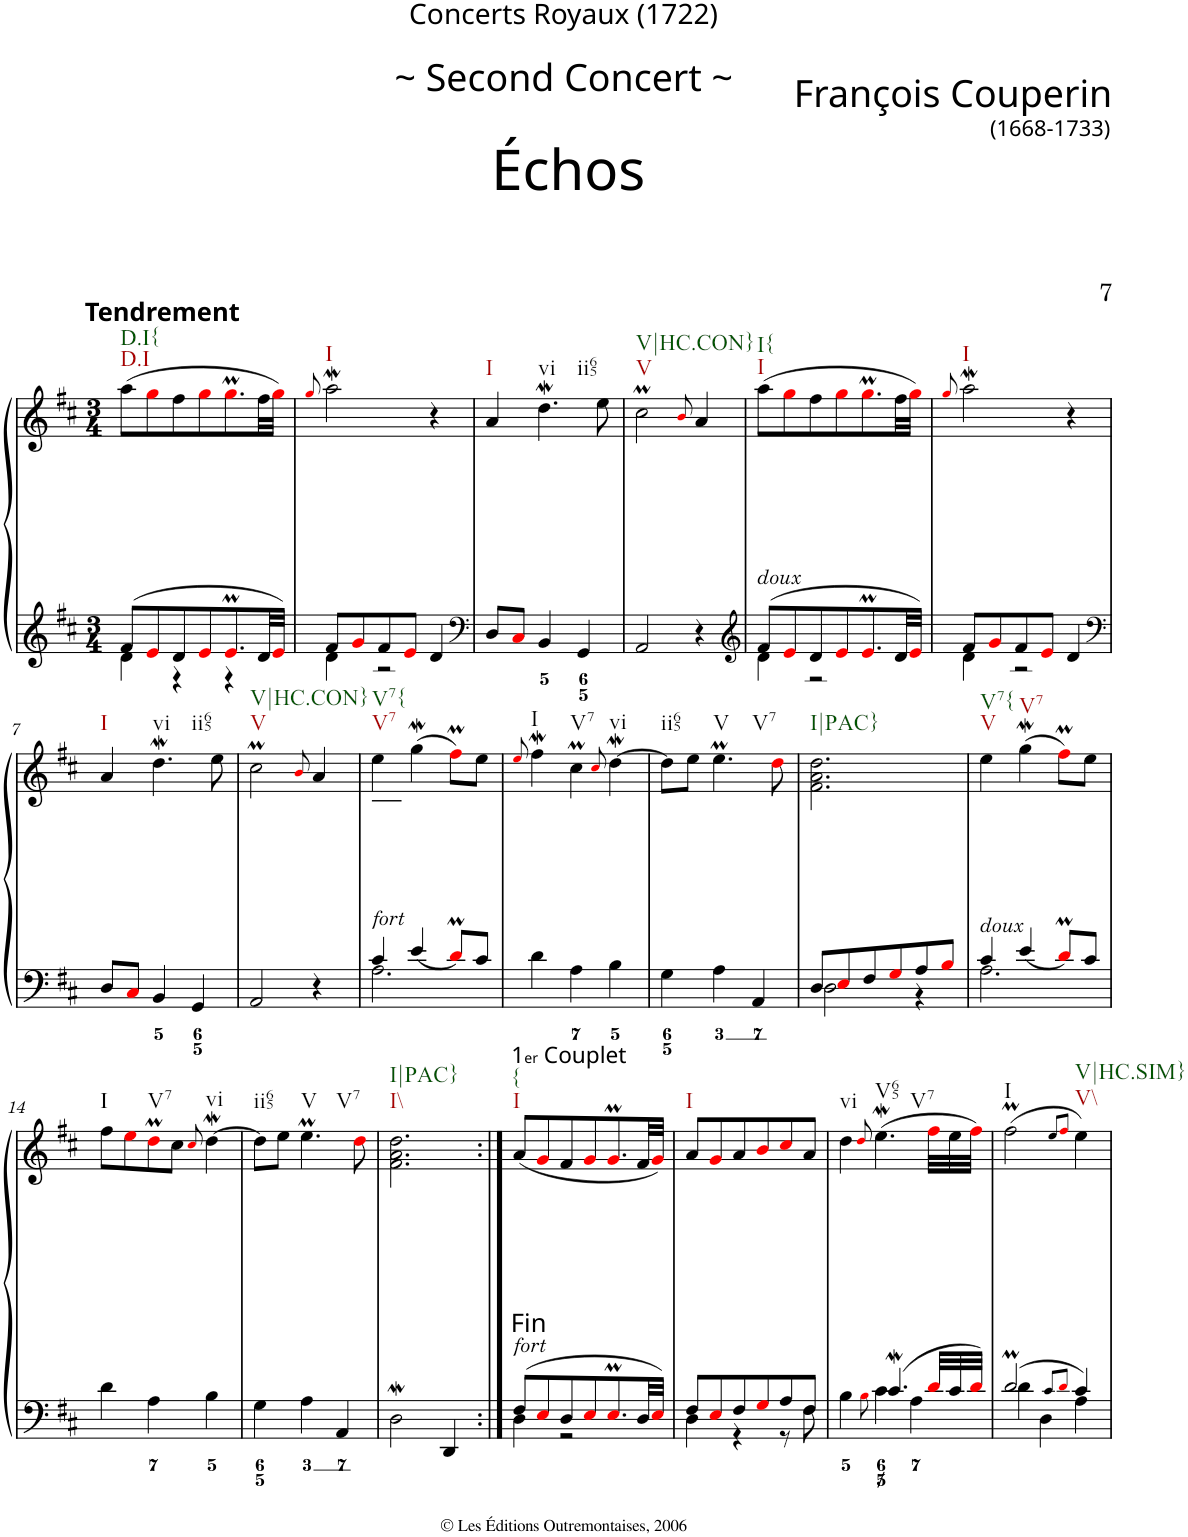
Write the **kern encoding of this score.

**kern	**kern
*part1	*part1
*staff2	*staff1
*I"Clavecin	*
*clefG2	*clefG2
*k[f#c#]	*k[f#c#]
*D:	*D:
*M3/4	*M3/4
=1	=1
*^	*
!	!	!LO:TX:a:B:t=Tendrement
!	!	!LO:TX:b:t=D.I
!	!	!LO:TX:b:t=D.I{
8f#/L	4d\	(>8aa\L
8ei/	.	8ggi\
8d/	4r	8ff#\
8ei/	.	8ggi\
8.eMi/	4r	8.ggMi\
32d/LL	.	32ff#\LL
32ei/JJJ	.	32ggi\JJJ)
=2	=2	=2
.	.	8qggi/
!	!	!LO:TX:b:t=I
8f#/L	4d\	2aaW\
8gi/	.	.
8f#/	2r	.
8ei/J	.	.
4d/	.	4r
*v	*v	*
=3	=3
*clefF4	*
!	!LO:TX:b:t=I
8D/L	4a/
8C#i/J	.
!	!LO:TX:b:t=vi
!	!LO:TX:b:t=ii65
4BB/	4.ddw\
4GG/	.
.	8ee\
=4	=4
!	!LO:TX:b:t=V
!	!LO:TX:b:t=V|HC.CON}
2AA/	2cc#m\
.	8qbi/
4r	4a/
=5	=5
*clefG2	*
*^	*
!	!	!LO:TX:b:i:t=doux
!	!	!LO:TX:b:t=I
!	!	!LO:TX:b:t=I{
8f#/L	4d\	(>8aa\L
8ei/	.	8ggi\
8d/	2r	8ff#\
8ei/	.	8ggi\
8.eMi/	.	8.ggMi\
32d/LL	.	32ff#\LL
32ei/JJJ	.	32ggi\JJJ)
=6	=6	=6
.	.	8qggi/
!	!	!LO:TX:b:t=I
8f#/L	4d\	2aaW\
8gi/	.	.
8f#/	2r	.
8ei/J	.	.
4d/	.	4r
*v	*v	*
!!LO:LB:g=z
=7	=7
*clefF4	*
!	!LO:TX:b:t=I
8D/L	4a/
8C#i/J	.
!	!LO:TX:b:t=vi
!	!LO:TX:b:t=ii65
4BB/	4.ddw\
4GG/	.
.	8ee\
=8	=8
!	!LO:TX:b:t=V
!	!LO:TX:b:t=V|HC.CON}
2AA/	2cc#m\
.	8qbi/
4r	4a/
=9	=9
*^	*
!	!	!LO:TX:b:i:t=fort
!	!	!LO:TX:b:t=V7
!	!	!LO:TX:b:t=V7{
4c#/	2.A\	4ee\
4e/	.	(>4ggw\
8dMi/L	.	8ff#mi\L)
8c#/J	.	8ee\J
*v	*v	*
=10	=10
.	8qeei/
!	!LO:TX:b:t=I
4d\	4ff#W\
!	!LO:TX:b:t=V7
4A\	4cc#m\
.	8qcc#i/
!	!LO:TX:b:t=vi
4B\	[4ddw\
=11	=11
!	!LO:TX:b:t=ii65
4G\	8dd\L]
.	8ee\J
!	!LO:TX:b:t=V
!	!LO:TX:b:t=V7
4A\	4.eeM\
4AA/	.
.	8ddi\
=12	=12
*^	*
!	!	!LO:TX:b:t=I|PAC}
8D/L	2D\	2.f#\ 2.a\ 2.dd\
8Ei/	.	.
8F#/	.	.
8Gi/	.	.
8A/	4r	.
8Bi/J	.	.
=13	=13	=13
!	!	!LO:TX:b:i:t=doux
!	!	!LO:TX:b:t=V
!	!	!LO:TX:b:t=V7{
4c#/	2.A\	4ee\
!	!	!LO:TX:b:t=V7
4e/	.	(>4ggw\
8dMi/L	.	8ff#mi\L)
8c#/J	.	8ee\J
*v	*v	*
!!LO:LB:g=z
=14	=14
!	!LO:TX:b:t=I
4d\	8ff#\L
.	8eei\
!	!LO:TX:b:t=V7
4A\	8ddMi\
.	8cc#\J
.	8qcc#i/
!	!LO:TX:b:t=vi
4B\	[4ddw\
=15	=15
!	!LO:TX:b:t=ii65
4G\	8dd\L]
.	8ee\J
!	!LO:TX:b:t=V
!	!LO:TX:b:t=V7
4A\	4.eeM\
4AA/	.
.	8ddi\
=16	=16
!	!LO:TX:b:t=I\\
!	!LO:TX:b:t=I|PAC}
2Dw\	2.f#\ 2.a\ 2.dd\
4DD/	.
=17:|!	=17:|!
*^	*
!	!	!LO:TX:b:t=Fin
!	!	!LO:TX:a:t=1
!	!	!LO:TX:a:t=er
!	!	!LO:TX:a:t=Couplet
!	!	!LO:TX:b:i:t=fort
!	!	!LO:TX:b:t=I
!	!	!LO:TX:b:t={
8F#/L	4D\	(<8a/L
8Ei/	.	8gi/
8D/	2r	8f#/
8Ei/	.	8gi/
8.EMi/	.	8.gMi/
32D/LL	.	32f#/LL
32Ei/JJJ	.	32gi/JJJ)
=18	=18	=18
!	!	!LO:TX:b:t=I
8F#/L	4D\	8a/L
8Ei/	.	8gi/
8F#/	4r	8a/
8Gi/	.	8bi/
8A/	8r	8cc#i/
8F#/J	8F#\	8a/J
=19	=19	=19
!	!	!LO:TX:b:t=vi
4ryy	4B\	4dd\
.	8qBi\	8qddi/
!	!	!LO:TX:b:t=V65
!	!	!LO:TX:b:t=V7
4.c#W/	4c#\	(>4.eeW\
.	4A\	.
*Xtuplet	*	*Xtuplet
24di/LLL	.	24ff#i\LLL
24c#/	.	24ee\
24di/JJJ	.	24ff#i\JJJ)
=20	=20	=20
!	!	!LO:TX:b:t=I
2dM/	4d\	(>2ff#m\
.	4D\	.
8qc#/L	.	8qee/L
8qdi/J	.	8qff#i/J
!	!	!LO:TX:b:t=V\\
!	!	!LO:TX:b:t=V|HC.SIM}
4c#/	4A\	4ee\)
*v	*v	*
=	=
*-	*-
